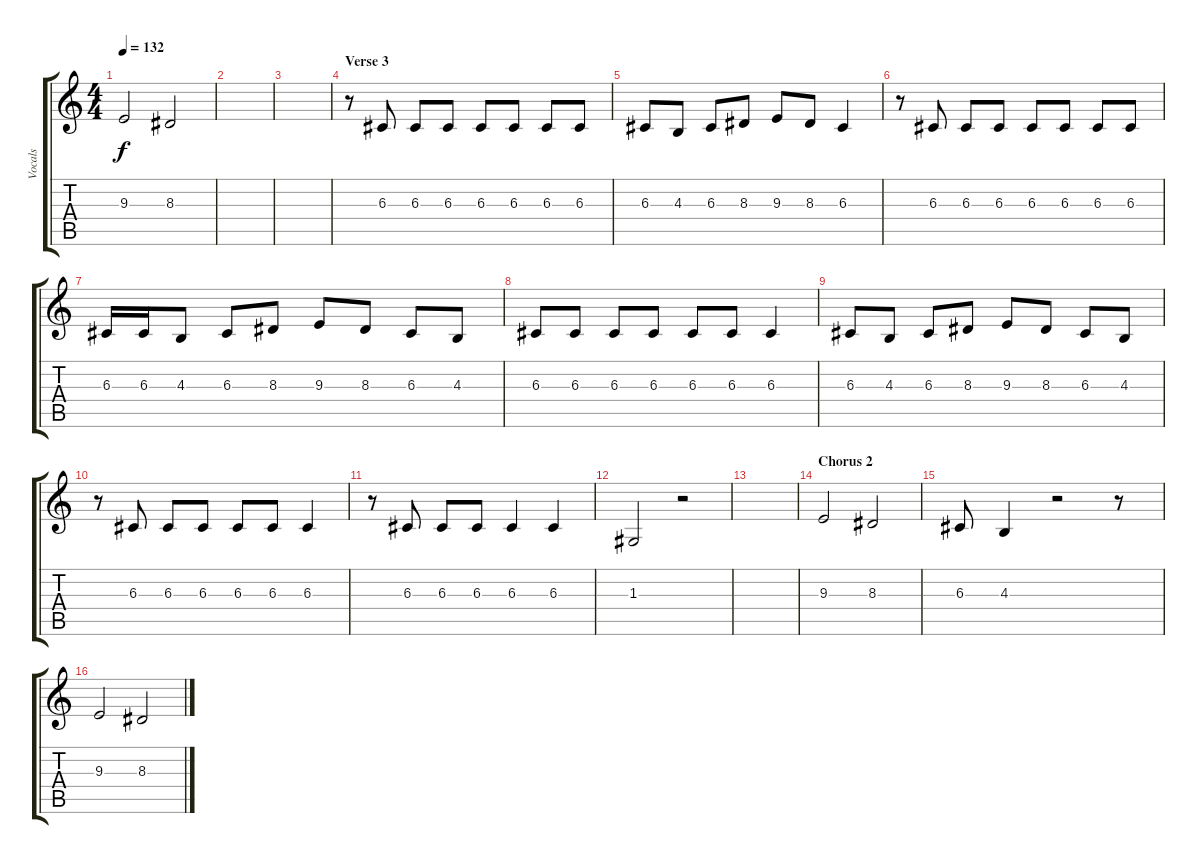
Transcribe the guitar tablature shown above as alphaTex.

\track ("Vocals" "Vocals") {instrument sopranosax}
\staff {score tabs}
\tuning (E4 B3 G3 D3 A2 E2) {hide}
\ts (4 4)
\tempo 132
\clef g2
\ks c
9.3.2{dy f} 8.3.2 |
|
|
\section ("" "Verse 3")
r.8 6.3.8 6.3.8 6.3.8 6.3.8 6.3.8 6.3.8 6.3.8 |
6.3.8 4.3.8 6.3.8 8.3.8 9.3.8 8.3.8 6.3.4 |
r.8 6.3.8 6.3.8 6.3.8 6.3.8 6.3.8 6.3.8 6.3.8 |
6.3.16 6.3.16 4.3.8 6.3.8 8.3.8 9.3.8 8.3.8 6.3.8 4.3.8 |
6.3.8 6.3.8 6.3.8 6.3.8 6.3.8 6.3.8 6.3.4 |
6.3.8 4.3.8 6.3.8 8.3.8 9.3.8 8.3.8 6.3.8 4.3.8 |
r.8 6.3.8 6.3.8 6.3.8 6.3.8 6.3.8 6.3.4 |
r.8 6.3.8 6.3.8 6.3.8 6.3.4 6.3.4 |
1.3.2 r.2 |
|
\section ("" "Chorus 2")
9.3.2 8.3.2 |
6.3.8 4.3.4 r.2 r.8 |
9.3.2 8.3.2
